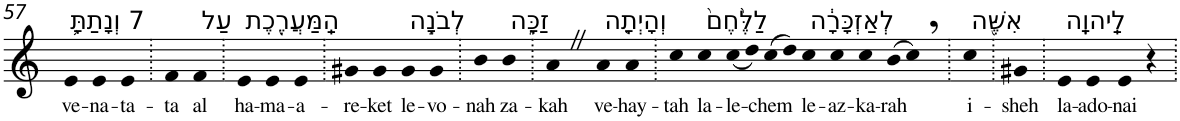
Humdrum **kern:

**kern	**text
*part1	*part1
*staff1	*staff1
*I"Piano	*
*I'Pno	*
!!LO:PB:g=z
*clefG2	*
*k[]	*
=57	=57
!LO:TX:a:t=7 וְנָתַתָּ֥	!
!	!LO:LY:b
4e	ve-
!	!LO:LY:b
4e	-na-
!	!LO:LY:b
4e	-ta-
=58.	=58.
!	!LO:LY:b
4f	-ta
!LO:TX:a:t=עַל	!
!	!LO:LY:b
4f	al
=59.	=59.
!LO:TX:a:t=הַֽמַּעֲרֶ֖כֶת	!
!	!LO:LY:b
4e	ha-
!	!LO:LY:b
4e	-ma-
!	!LO:LY:b
4e	-a-
=60.	=60.
!	!LO:LY:b
4g#X	-re-
!	!LO:LY:b
4g#	-ket
!LO:TX:a:t=לְבֹנָ֣ה	!
!	!LO:LY:b
4g#	le-
!	!LO:LY:b
4g#	-vo-
=61.	=61.
!	!LO:LY:b
4b	-nah
!LO:TX:a:t=זַכָּ֑ה	!
!	!LO:LY:b
4b	za-
=62.	=62.
!	!LO:LY:b
4aZ	-kah
!LO:TX:a:t=וְהָיְתָ֤ה	!
!	!LO:LY:b
4a	ve-
!	!LO:LY:b
4a	-hay-
=63.	=63.
!	!LO:LY:b
4cc	-tah
!LO:TX:a:t=לַלֶּ֙חֶם֙	!
!	!LO:LY:b
4cc	la-
!	!LO:LY:b
(<8cc	-le-
8dd)	.
!	!LO:LY:b
(>8cc	-chem
8dd)	.
!LO:TX:a:t=לְאַזְכָּרָ֔ה	!
!	!LO:LY:b
4cc	le-
!	!LO:LY:b
4cc	-az-
!	!LO:LY:b
4cc	-ka-
!	!LO:LY:b
(>8b	-rah
8cc,)	.
=64.	=64.
!LO:TX:a:t=אִשֶּׁ֖ה	!
!	!LO:LY:b
4cc	i-
=65.	=65.
!	!LO:LY:b
4g#X	-sheh
=66.	=66.
!LO:TX:a:t=לַֽיהוָֽה	!
!	!LO:LY:b
4e	la-
!	!LO:LY:b
4e	-ado-
!	!LO:LY:b
4e	-nai
4r	.
=.	=.
*-	*-
